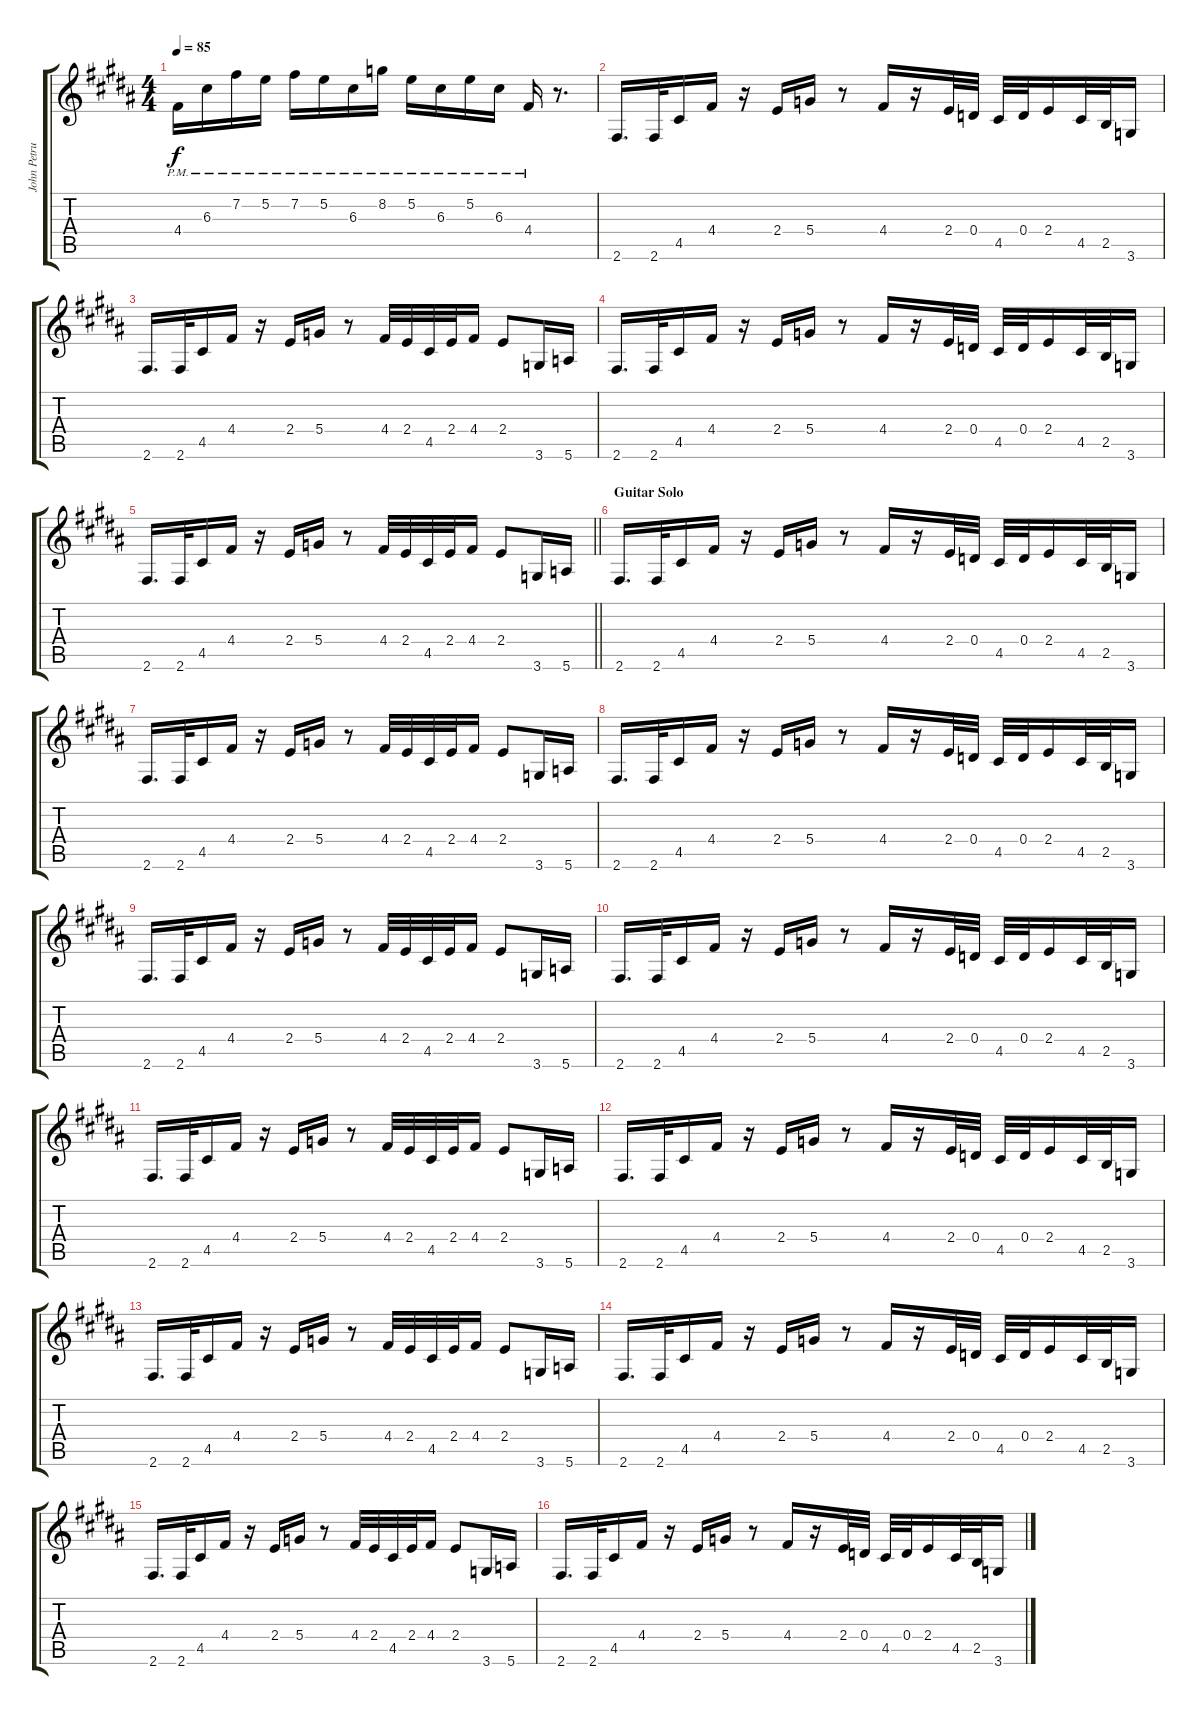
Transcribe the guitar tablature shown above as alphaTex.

\track ("John Petrucci" "John Petru") {instrument distortionguitar}
\staff {score tabs}
\tuning (E4 B3 G3 D3 A2 E2) {hide}
\ts (4 4)
\tempo 85
\clef g2
\ks b
4.4{pm}.16{dy f} 6.3{pm}.16 7.2{pm}.16 5.2{pm}.16 7.2{pm}.16 5.2{pm}.16 6.3{pm}.16 8.2{pm}.16 5.2{pm}.16 6.3{pm}.16 5.2{pm}.16 6.3{pm}.16 4.4{pm}.16 r.8{d} |
2.6.16{d} 2.6.32 4.5.16 4.4.16 r.16 2.4.16 5.4.16 r.8 4.4.16 r.16 2.4.32 0.4.32 4.5.32 0.4.32 2.4.16 4.5.32 2.5.32 3.6.16 |
2.6.16{d} 2.6.32 4.5.16 4.4.16 r.16 2.4.16 5.4.16 r.8 4.4.32 2.4.32 4.5.32 2.4.32 4.4.16 2.4.8 3.6.16 5.6.16 |
2.6.16{d} 2.6.32 4.5.16 4.4.16 r.16 2.4.16 5.4.16 r.8 4.4.16 r.16 2.4.32 0.4.32 4.5.32 0.4.32 2.4.16 4.5.32 2.5.32 3.6.16 |
\barLineRight lightlight
2.6.16{d} 2.6.32 4.5.16 4.4.16 r.16 2.4.16 5.4.16 r.8 4.4.32 2.4.32 4.5.32 2.4.32 4.4.16 2.4.8 3.6.16 5.6.16 |
\section ("" "Guitar Solo")
2.6.16{d} 2.6.32 4.5.16 4.4.16 r.16 2.4.16 5.4.16 r.8 4.4.16 r.16 2.4.32 0.4.32 4.5.32 0.4.32 2.4.16 4.5.32 2.5.32 3.6.16 |
2.6.16{d} 2.6.32 4.5.16 4.4.16 r.16 2.4.16 5.4.16 r.8 4.4.32 2.4.32 4.5.32 2.4.32 4.4.16 2.4.8 3.6.16 5.6.16 |
2.6.16{d} 2.6.32 4.5.16 4.4.16 r.16 2.4.16 5.4.16 r.8 4.4.16 r.16 2.4.32 0.4.32 4.5.32 0.4.32 2.4.16 4.5.32 2.5.32 3.6.16 |
2.6.16{d} 2.6.32 4.5.16 4.4.16 r.16 2.4.16 5.4.16 r.8 4.4.32 2.4.32 4.5.32 2.4.32 4.4.16 2.4.8 3.6.16 5.6.16 |
2.6.16{d} 2.6.32 4.5.16 4.4.16 r.16 2.4.16 5.4.16 r.8 4.4.16 r.16 2.4.32 0.4.32 4.5.32 0.4.32 2.4.16 4.5.32 2.5.32 3.6.16 |
2.6.16{d} 2.6.32 4.5.16 4.4.16 r.16 2.4.16 5.4.16 r.8 4.4.32 2.4.32 4.5.32 2.4.32 4.4.16 2.4.8 3.6.16 5.6.16 |
2.6.16{d} 2.6.32 4.5.16 4.4.16 r.16 2.4.16 5.4.16 r.8 4.4.16 r.16 2.4.32 0.4.32 4.5.32 0.4.32 2.4.16 4.5.32 2.5.32 3.6.16 |
2.6.16{d} 2.6.32 4.5.16 4.4.16 r.16 2.4.16 5.4.16 r.8 4.4.32 2.4.32 4.5.32 2.4.32 4.4.16 2.4.8 3.6.16 5.6.16 |
2.6.16{d} 2.6.32 4.5.16 4.4.16 r.16 2.4.16 5.4.16 r.8 4.4.16 r.16 2.4.32 0.4.32 4.5.32 0.4.32 2.4.16 4.5.32 2.5.32 3.6.16 |
2.6.16{d} 2.6.32 4.5.16 4.4.16 r.16 2.4.16 5.4.16 r.8 4.4.32 2.4.32 4.5.32 2.4.32 4.4.16 2.4.8 3.6.16 5.6.16 |
2.6.16{d} 2.6.32 4.5.16 4.4.16 r.16 2.4.16 5.4.16 r.8 4.4.16 r.16 2.4.32 0.4.32 4.5.32 0.4.32 2.4.16 4.5.32 2.5.32 3.6.16
